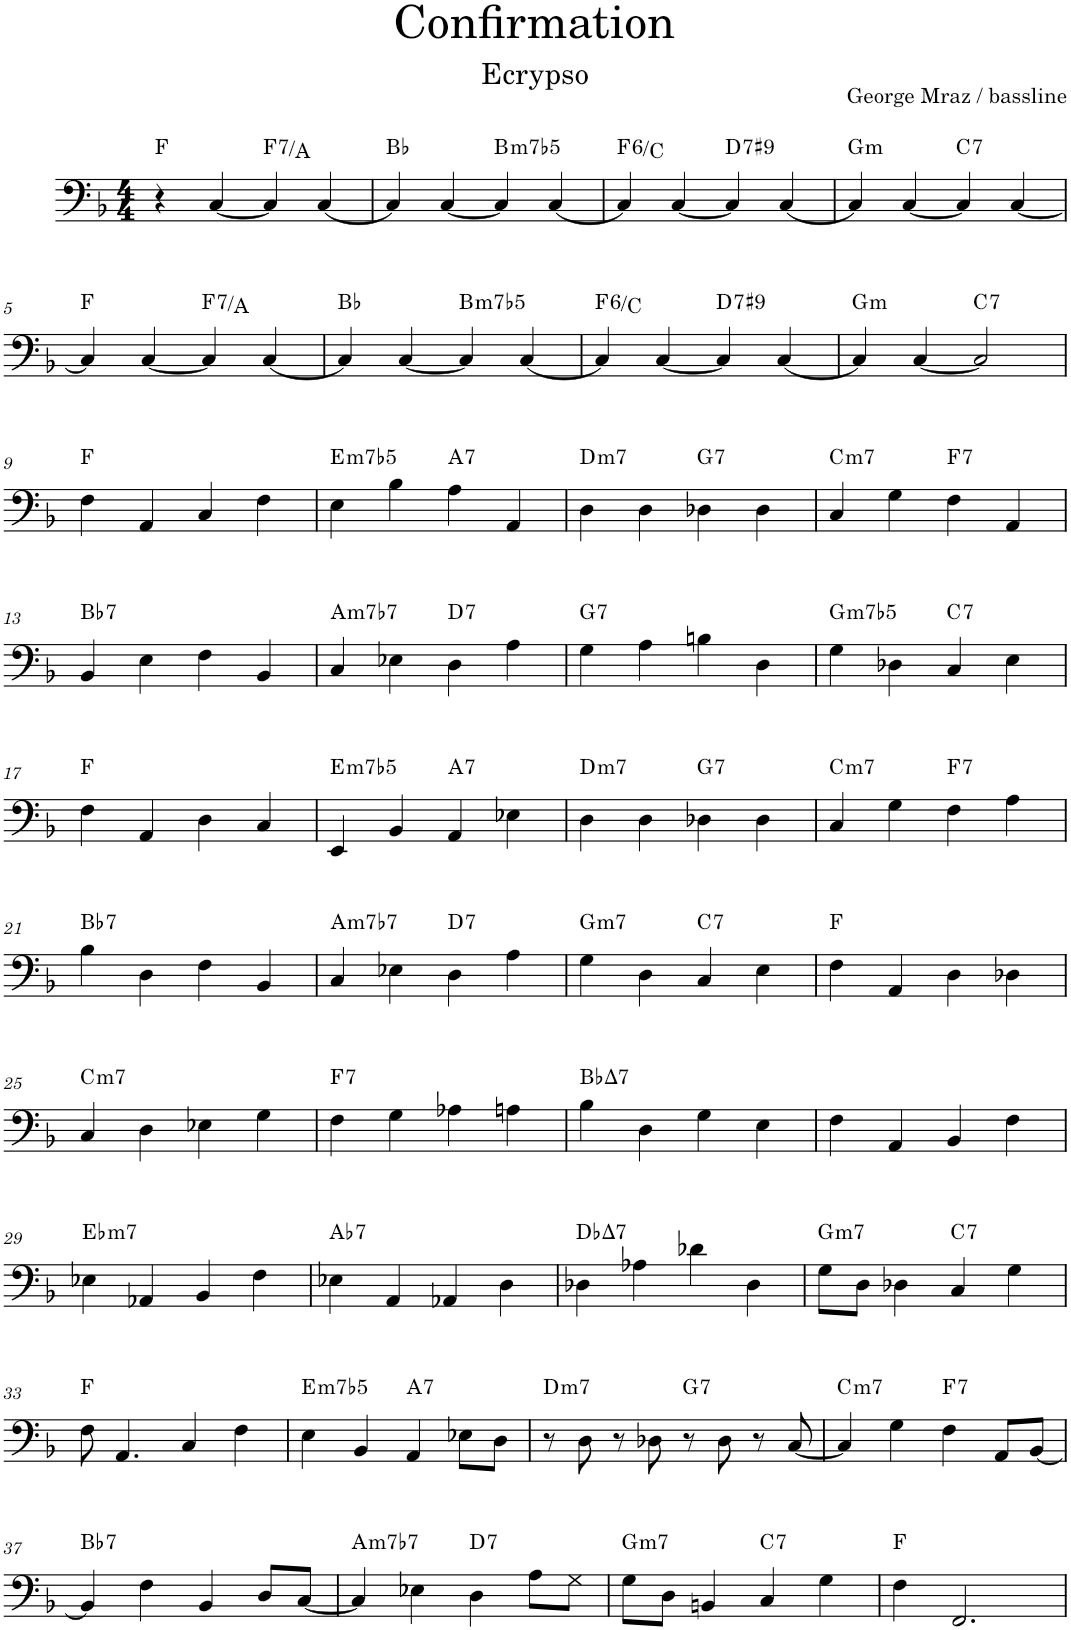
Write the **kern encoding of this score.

**kern	**harte
*part1	*part1
*staff1	*
*I"Bass Guitar	*
*I'B. Guit.	*
*clefF4	*
*Trd7c12	*
*k[b-]	*
*M4/4	*
=1	=1
4r	F:maj
[4C/	.
!	!LO:H:kt=7
4C/]	F:7/3
[4C/	.
=2	=2
4C/]	Bb:maj
[4C/	.
!	!LO:H:kt=m7b5
4C/]	B:hdim7
[4C/	.
=3	=3
!	!LO:H:kt=6
4C/]	F:maj6/5
[4C/	.
!	!LO:H:kt=7
4C/]	D:7(#9)
[4C/	.
=4	=4
!	!LO:H:kt=m
4C/]	G:min
[4C/	.
!	!LO:H:kt=7
4C/]	C:7
[4C/	.
!!LO:LB:g=z
=5	=5
4C/]	F:maj
[4C/	.
!	!LO:H:kt=7
4C/]	F:7/3
[4C/	.
=6	=6
4C/]	Bb:maj
[4C/	.
!	!LO:H:kt=m7b5
4C/]	B:hdim7
[4C/	.
=7	=7
!	!LO:H:kt=6
4C/]	F:maj6/5
[4C/	.
!	!LO:H:kt=7
4C/]	D:7(#9)
[4C/	.
=8	=8
!	!LO:H:kt=m
4C/]	G:min
[4C/	.
!	!LO:H:kt=7
2C/]	C:7
!!LO:LB:g=z
=9	=9
4F\	F:maj
4AA/	.
4C/	.
4F\	.
=10	=10
!	!LO:H:kt=m7b5
4E\	E:hdim7
4B-\	.
!	!LO:H:kt=7
4A\	A:7
4AA/	.
=11	=11
!	!LO:H:kt=m7
4D\	D:min7
4D\	.
!	!LO:H:kt=7
4D-X\	G:7
4D-\	.
=12	=12
!	!LO:H:kt=m7
4C/	C:min7
4G\	.
!	!LO:H:kt=7
4F\	F:7
4AA/	.
!!LO:LB:g=z
=13	=13
!	!LO:H:kt=7
4BB-/	Bb:7
4E\	.
4F\	.
4BB-/	.
=14	=14
!	!LO:H:kt=m7
4C/	A:min7(b7)
4E-X\	.
!	!LO:H:kt=7
4D\	D:7
4A\	.
=15	=15
!	!LO:H:kt=7
4G\	G:7
4A\	.
4Bn\	.
4D\	.
=16	=16
!	!LO:H:kt=m7b5
4G\	G:hdim7
4D-X\	.
!	!LO:H:kt=7
4C/	C:7
4E\	.
!!LO:LB:g=z
=17	=17
4F\	F:maj
4AA/	.
4D\	.
4C/	.
=18	=18
!	!LO:H:kt=m7b5
4EE/	E:hdim7
4BB-/	.
!	!LO:H:kt=7
4AA/	A:7
4E-X\	.
=19	=19
!	!LO:H:kt=m7
4D\	D:min7
4D\	.
!	!LO:H:kt=7
4D-X\	G:7
4D-\	.
=20	=20
!	!LO:H:kt=m7
4C/	C:min7
4G\	.
!	!LO:H:kt=7
4F\	F:7
4A\	.
!!LO:LB:g=z
=21	=21
!	!LO:H:kt=7
4B-\	Bb:7
4D\	.
4F\	.
4BB-/	.
=22	=22
!	!LO:H:kt=m7
4C/	A:min7(b7)
4E-X\	.
!	!LO:H:kt=7
4D\	D:7
4A\	.
=23	=23
!	!LO:H:kt=m7
4G\	G:min7
4D\	.
!	!LO:H:kt=7
4C/	C:7
4E\	.
=24	=24
4F\	F:maj
4AA/	.
4D\	.
4D-X\	.
!!LO:LB:g=z
=25	=25
!	!LO:H:kt=m7
4C/	C:min7
4D\	.
4E-X\	.
4G\	.
=26	=26
!	!LO:H:kt=7
4F\	F:7
4G\	.
4A-X\	.
4An\	.
=27	=27
!	!LO:H:kt=7
4B-\	Bb:maj7
4D\	.
4G\	.
4E\	.
=28	=28
4F\	.
4AA/	.
4BB-/	.
4F\	.
!!LO:LB:g=z
=29	=29
!	!LO:H:kt=m7
4E-X\	Eb:min7
4AA-X/	.
4BB-/	.
4F\	.
=30	=30
!	!LO:H:kt=7
4E-X\	Ab:7
4AA/	.
4AA-X/	.
4D\	.
=31	=31
!	!LO:H:kt=7
4D-X\	Db:maj7
4A-X\	.
4d-X\	.
4D-\	.
=32	=32
!	!LO:H:kt=m7
8G\L	G:min7
8D\J	.
4D-X\	.
!	!LO:H:kt=7
4C/	C:7
4G\	.
!!LO:LB:g=z
=33	=33
8F\	F:maj
4.AA/	.
4C/	.
4F\	.
=34	=34
!	!LO:H:kt=m7b5
4E\	E:hdim7
4BB-/	.
!	!LO:H:kt=7
4AA/	A:7
8E-X\L	.
8D\J	.
=35	=35
!	!LO:H:kt=m7
8r	D:min7
8D\	.
8r	.
8D-X\	.
!	!LO:H:kt=7
8r	G:7
8D-\	.
8r	.
[8C/	.
=36	=36
!	!LO:H:kt=m7
4C/]	C:min7
4G\	.
!	!LO:H:kt=7
4F\	F:7
8AA/L	.
[8BB-/J	.
!!LO:LB:g=z
=37	=37
!	!LO:H:kt=7
4BB-/]	Bb:7
4F\	.
4BB-/	.
8D/L	.
[8C/J	.
=38	=38
!	!LO:H:kt=m7
4C/]	A:min7(b7)
4E-X\	.
!	!LO:H:kt=7
4D\	D:7
8A\L	.
8G\J	.
=39	=39
!	!LO:H:kt=m7
8G\L	G:min7
8D\J	.
4BBn/	.
!	!LO:H:kt=7
4C/	C:7
4G\	.
=40	=40
4F\	F:maj
2.FF/	.
=	=
*-	*-
